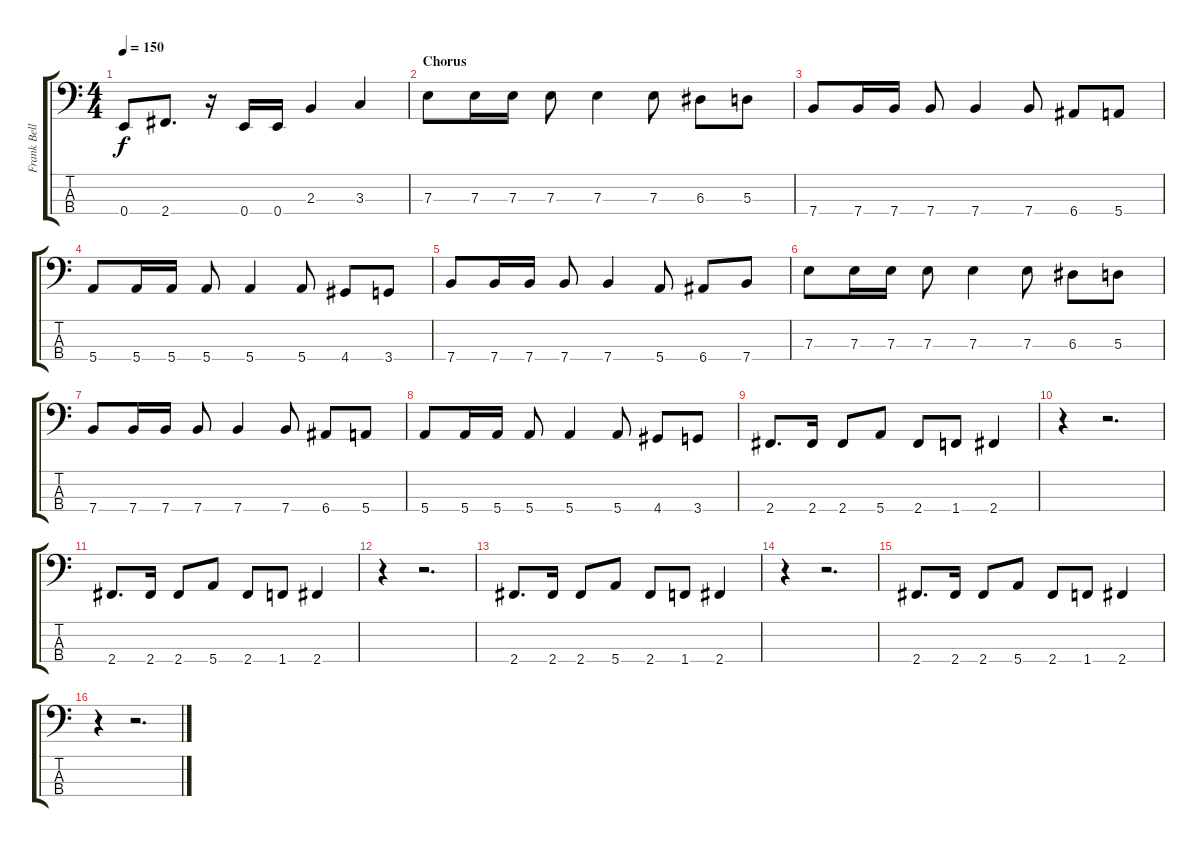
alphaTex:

\track ("Frank Bello" "Frank Bell") {instrument electricbasspick}
\staff {score tabs}
\tuning (G2 D2 A1 E1) {hide}
\ts (4 4)
\tempo 150
\clef f4
\ks c
0.4.8{dy f} 2.4.8{d} r.16 0.4.16 0.4.16 2.3.4 3.3.4 |
\section ("" "Chorus")
7.3.8 7.3.16 7.3.16 7.3.8 7.3.4 7.3.8 6.3.8 5.3.8 |
7.4.8 7.4.16 7.4.16 7.4.8 7.4.4 7.4.8 6.4.8 5.4.8 |
5.4.8 5.4.16 5.4.16 5.4.8 5.4.4 5.4.8 4.4.8 3.4.8 |
7.4.8 7.4.16 7.4.16 7.4.8 7.4.4 5.4.8 6.4.8 7.4.8 |
7.3.8 7.3.16 7.3.16 7.3.8 7.3.4 7.3.8 6.3.8 5.3.8 |
7.4.8 7.4.16 7.4.16 7.4.8 7.4.4 7.4.8 6.4.8 5.4.8 |
5.4.8 5.4.16 5.4.16 5.4.8 5.4.4 5.4.8 4.4.8 3.4.8 |
2.4.8{d} 2.4.16 2.4.8 5.4.8 2.4.8 1.4.8 2.4.4 |
r.4 r.2{d} |
2.4.8{d} 2.4.16 2.4.8 5.4.8 2.4.8 1.4.8 2.4.4 |
r.4 r.2{d} |
2.4.8{d} 2.4.16 2.4.8 5.4.8 2.4.8 1.4.8 2.4.4 |
r.4 r.2{d} |
2.4.8{d} 2.4.16 2.4.8 5.4.8 2.4.8 1.4.8 2.4.4 |
r.4 r.2{d}
